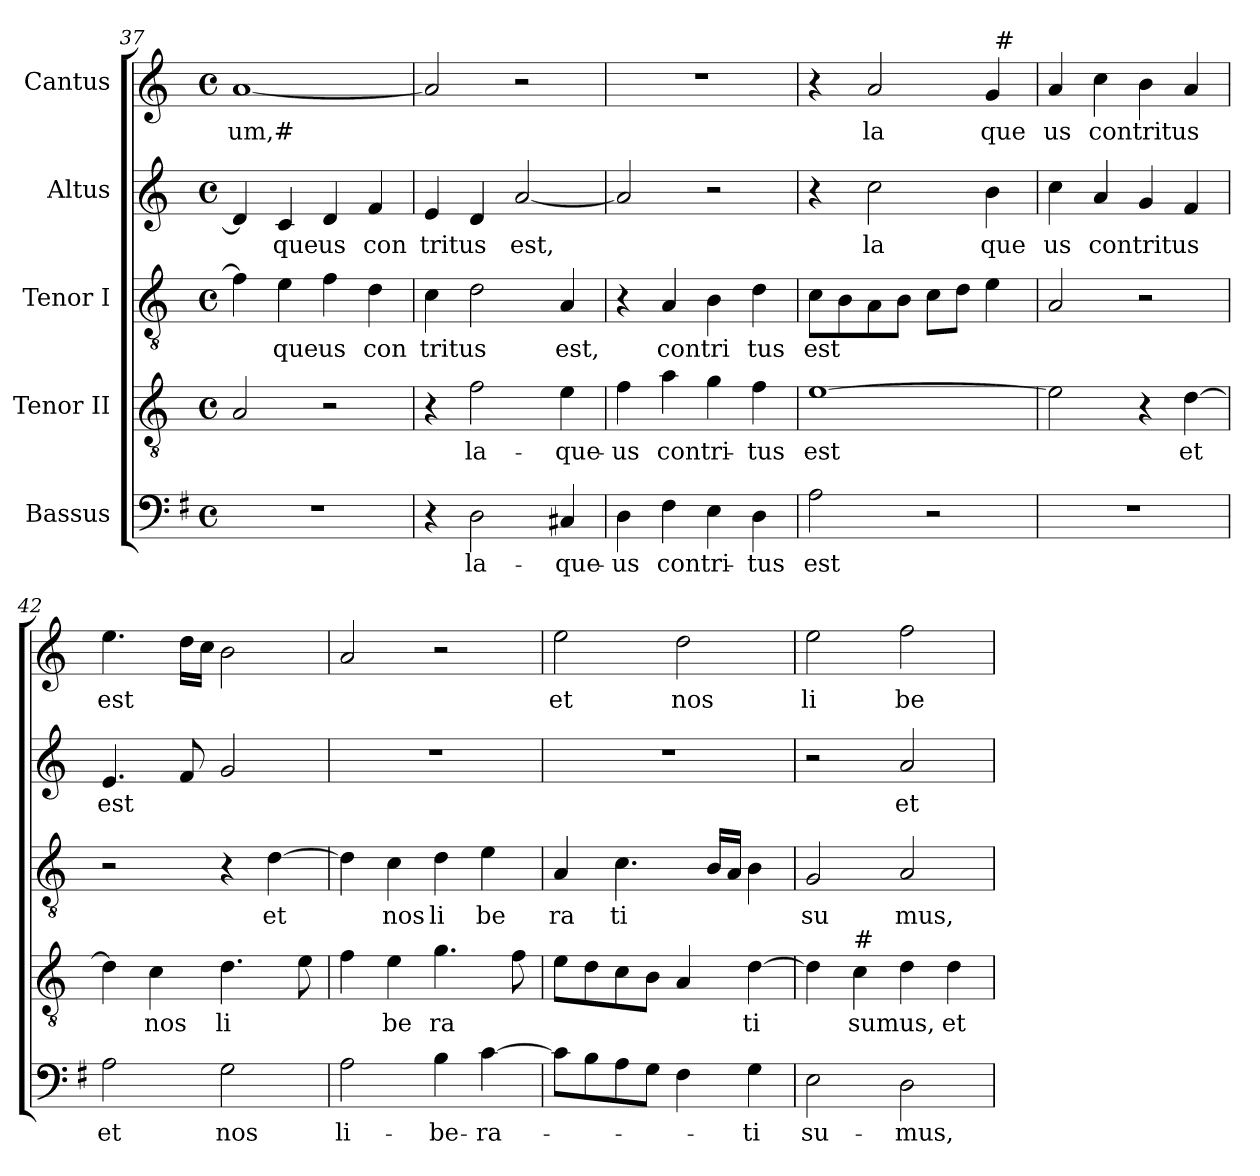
**kern	**text	**kern	**text	**kern	**text	**kern	**text	**kern	**text
*part5	*part5	*part4	*part4	*part3	*part3	*part2	*part2	*part1	*part1
*staff5	*staff5	*staff4	*staff4	*staff3	*staff3	*staff2	*staff2	*staff1	*staff1
*I"Bassus	*	*I"Tenor II	*	*I"Tenor I	*	*I"Altus	*	*I"Cantus	*
*clefF4	*	*clefGv2	*	*clefGv2	*	*clefG2	*	*clefG2	*
*ITrd-3c-5	*	*	*	*	*	*	*	*	*
*k[]	*	*	*	*	*	*k[]	*	*	*
*C:	*	*	*	*	*	*C:	*	*	*
*M4/4	*	*M4/4	*	*M4/4	*	*M4/4	*	*M4/4	*
*met(c)	*	*met(c)	*	*met(c)	*	*met(c)	*	*met(c)	*
=37	=37	=37	=37	=37	=37	=37	=37	=37	=37
!	!	!	!	!	!	!	!	!	!LO:LY:b
1r	.	2A/	.	4f\]	.	4d/]	.	[<1a	um,#
!	!	!	!	!	!LO:LY:b:cj	!	!LO:LY:b:cj	!	!
.	.	.	.	4e\	que	4c/	que	.	.
!	!	!	!	!	!LO:LY:b:cj	!	!LO:LY:b:cj	!	!
.	.	2r	.	4f\	us	4d/	us	.	.
!	!	!	!	!	!LO:LY:b:cj	!	!LO:LY:b:cj	!	!
.	.	.	.	4d\	con	4f/	con	.	.
=38	=38	=38	=38	=38	=38	=38	=38	=38	=38
!	!	!	!	!	!LO:LY:b	!	!LO:LY:b	!	!
4r	.	4r	.	4c\	tritus	4e/	tritus	2a/]	.
!	!LO:LY:b:cj	!	!LO:LY:b:cj	!	!	!	!	!	!
2G\	la-	2f\	la-	2d\	.	4d/	.	.	.
!	!	!	!	!	!	!	!LO:LY:b	!	!
.	.	.	.	.	.	[<2a/	est,	2r	.
!	!LO:LY:b:cj	!	!LO:LY:b:cj	!	!LO:LY:b:cj	!	!	!	!
4F#X/	-que-	4e\	-que-	4A/	est,	.	.	.	.
=39	=39	=39	=39	=39	=39	=39	=39	=39	=39
!	!LO:LY:b:cj	!	!LO:LY:b:cj	!	!	!	!	!	!
4G\	-us	4f\	-us	4r	.	2a/]	.	1r	.
!	!LO:LY:b:cj	!	!LO:LY:b:cj	!	!LO:LY:b:cj	!	!	!	!
4B\	contri-	4a\	contri-	4A/	contri	.	.	.	.
4A\	.	4g\	.	4B\	.	2r	.	.	.
!	!LO:LY:b:cj	!	!LO:LY:b:cj	!	!LO:LY:b:cj	!	!	!	!
4G\	-tus	4f\	-tus	4d\	tus	.	.	.	.
=40	=40	=40	=40	=40	=40	=40	=40	=40	=40
!	!LO:LY:b:cj	!	!LO:LY:b:cj	!	!LO:LY:b	!	!	!	!
*	*	*	*	*	*	*	*	*^	*
2d\	est	[>1e	est	8c\L	est	4r	.	4r	2ryy	.
.	.	.	.	8B\	.	.	.	.	.	.
!	!	!	!	!	!	!	!LO:LY:b:cj	!	!	!LO:LY:b:cj
.	.	.	.	8A\	.	2cc\	la	2a/	.	la
.	.	.	.	8B\J	.	.	.	.	.	.
2r	.	.	.	8c\L	.	.	.	.	4ryy	.
.	.	.	.	8d\J	.	.	.	.	.	.
!	!	!	!	!	!	!	!LO:LY:b:cj	!	!	!LO:LY:b:cj
.	.	.	.	4e\	.	4b\	que	4g/	64ryy	que
!	!	!	!	!	!	!	!	!	!LO:TX:a:t=#	!
.	.	.	.	.	.	.	.	.	8...ryy	.
=41	=41	=41	=41	=41	=41	=41	=41	=41	=41	=41
!	!	!	!	!	!	!	!LO:LY:b:cj	!	!	!LO:LY:b:cj
*	*	*	*	*	*	*	*	*v	*v	*
1r	.	2e\]	.	2A/	.	4cc\	us	4a/	us
!	!	!	!	!	!	!	!LO:LY:b	!	!LO:LY:b
.	.	.	.	.	.	4a/	contritus	4cc\	contritus
.	.	4r	.	2r	.	4g/	.	4b\	.
!	!	!	!LO:LY:b:cj	!	!	!	!	!	!
.	.	[>4d\	et	.	.	4f/	.	4a/	.
!!LO:PB:g=z
=42	=42	=42	=42	=42	=42	=42	=42	=42	=42
!	!LO:LY:b:cj	!	!	!	!	!	!LO:LY:b	!	!LO:LY:b
2d\	et	4d\]	.	2r	.	4.e/	est	4.ee\	est
!	!	!	!LO:LY:b:cj	!	!	!	!	!	!
.	.	4c\	nos	.	.	.	.	.	.
.	.	.	.	.	.	8f/	.	16dd\L	.
.	.	.	.	.	.	.	.	16cc\J	.
!	!LO:LY:b:cj	!	!LO:LY:b:cj	!	!	!	!	!	!
2c\	nos	4.d\	li	4r	.	2g/	.	2b\	.
!	!	!	!	!	!LO:LY:b:cj	!	!	!	!
.	.	.	.	[>4d\	et	.	.	.	.
.	.	8e\	.	.	.	.	.	.	.
=43	=43	=43	=43	=43	=43	=43	=43	=43	=43
!	!LO:LY:b:cj	!	!	!	!	!	!	!	!
2d\	li-	4f\	.	4d\]	.	1r	.	2a/	.
!	!	!	!LO:LY:b:cj	!	!LO:LY:b:cj	!	!	!	!
.	.	4e\	be	4c\	nos	.	.	.	.
!	!LO:LY:b:cj	!	!LO:LY:b:cj	!	!LO:LY:b:cj	!	!	!	!
4e\	-be-	4.g\	ra	4d\	li	.	.	2r	.
!	!LO:LY:b:cj	!	!	!	!LO:LY:b:cj	!	!	!	!
[>4f\	-ra-	.	.	4e\	be	.	.	.	.
.	.	8f\	.	.	.	.	.	.	.
=44	=44	=44	=44	=44	=44	=44	=44	=44	=44
!	!	!	!	!	!LO:LY:b:cj	!	!	!	!LO:LY:b:cj
8f\L]	.	8e\L	.	4A/	ra	1r	.	2ee\	et
8e\	.	8d\	.	.	.	.	.	.	.
!	!	!	!	!	!LO:LY:b:cj	!	!	!	!
8d\	.	8c\	.	4.c\	ti	.	.	.	.
8c\J	.	8B\J	.	.	.	.	.	.	.
!	!	!	!	!	!	!	!	!	!LO:LY:b:cj
4B\	.	4A/	.	.	.	.	.	2dd\	nos
.	.	.	.	16B/L	.	.	.	.	.
.	.	.	.	16A/J	.	.	.	.	.
!	!LO:LY:b:cj	!	!LO:LY:b:cj	!	!	!	!	!	!
4c\	-ti	[>4d\	ti	4B\	.	.	.	.	.
=45	=45	=45	=45	=45	=45	=45	=45	=45	=45
!	!LO:LY:b:cj	!	!	!	!LO:LY:b:cj	!	!	!	!LO:LY:b:cj
2A\	su-	4d\]	.	2G/	su	2r	.	2ee\	li
!	!	!LO:TX:a:t=#	!	!	!	!	!	!	!
!	!	!	!LO:LY:b	!	!	!	!	!	!
.	.	4c\	sumus,	.	.	.	.	.	.
!	!LO:LY:b:cj	!	!	!	!LO:LY:b:cj	!	!LO:LY:b:cj	!	!LO:LY:b:cj
2G\	-mus,	4d\	.	2A/	mus,	2a/	et	2ff\	be
!	!	!	!LO:LY:b:cj	!	!	!	!	!	!
.	.	4d\	et	.	.	.	.	.	.
=	=	=	=	=	=	=	=	=	=
*-	*-	*-	*-	*-	*-	*-	*-	*-	*-
